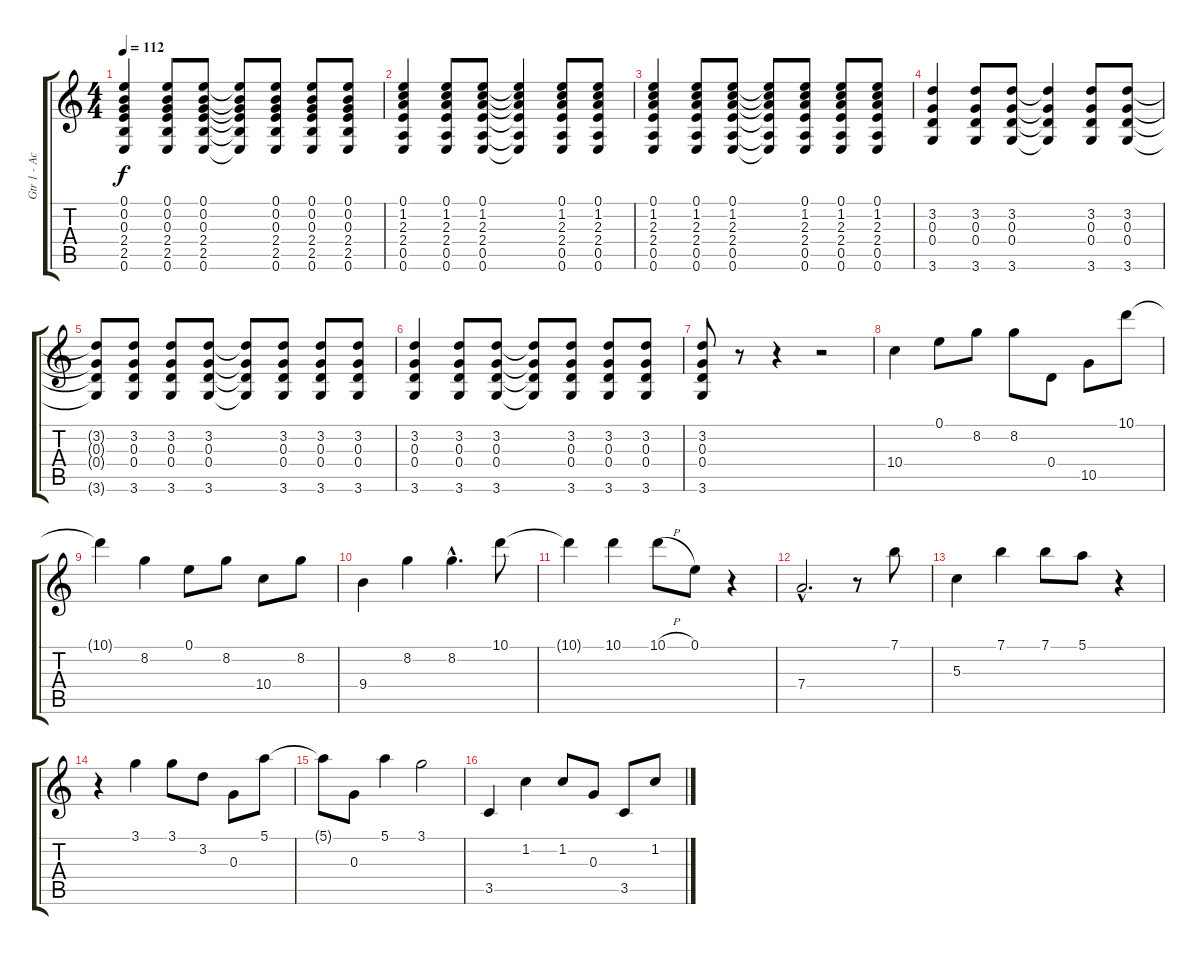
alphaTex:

\track ("Gtr 1 - Acoustic" "Gtr 1 - Ac") {instrument acousticguitarsteel}
\staff {score tabs}
\tuning (E4 B3 G3 D3 A2 E2) {hide}
\ts (4 4)
\tempo 112
\clef g2
\ks c
(0.1{t} 0.2{t} 0.3{t} 2.4{t} 2.5{t} 0.6{t}).4{dy f} (0.1 0.2 0.3 2.4 2.5 0.6).8 (0.1 0.2 0.3 2.4 2.5 0.6).8 (0.1{t} 0.2{t} 0.3{t} 2.4{t} 2.5{t} 0.6{t}).8 (0.1 0.2 0.3 2.4 2.5 0.6).8 (0.1 0.2 0.3 2.4 2.5 0.6).8 (0.1 0.2 0.3 2.4 2.5 0.6).8 |
(0.1 1.2 2.3 2.4 0.5 0.6).4 (0.1 1.2 2.3 2.4 0.5 0.6).8 (0.1 1.2 2.3 2.4 0.5 0.6).8 (0.1{t} 1.2{t} 2.3{t} 2.4{t} 0.5{t} 0.6{t}).4 (0.1 1.2 2.3 2.4 0.5 0.6).8 (0.1 1.2 2.3 2.4 0.5 0.6).8 |
(0.1 1.2 2.3 2.4 0.5 0.6).4 (0.1 1.2 2.3 2.4 0.5 0.6).8 (0.1 1.2 2.3 2.4 0.5 0.6).8 (0.1{t} 1.2{t} 2.3{t} 2.4{t} 0.5{t} 0.6{t}).8 (0.1 1.2 2.3 2.4 0.5 0.6).8 (0.1 1.2 2.3 2.4 0.5 0.6).8 (0.1 1.2 2.3 2.4 0.5 0.6).8 |
(3.2 0.3 0.4 3.6).4 (3.2 0.3 0.4 3.6).8 (3.2 0.3 0.4 3.6).8 (3.2{t} 0.3{t} 0.4{t} 3.6{t}).4 (3.2 0.3 0.4 3.6).8 (3.2 0.3 0.4 3.6).8 |
(3.2{t} 0.3{t} 0.4{t} 3.6{t}).8 (3.2 0.3 0.4 3.6).8 (3.2 0.3 0.4 3.6).8 (3.2 0.3 0.4 3.6).8 (3.2{t} 0.3{t} 0.4{t} 3.6{t}).8 (3.2 0.3 0.4 3.6).8 (3.2 0.3 0.4 3.6).8 (3.2 0.3 0.4 3.6).8 |
(3.2 0.3 0.4 3.6).4 (3.2 0.3 0.4 3.6).8 (3.2 0.3 0.4 3.6).8 (3.2{t} 0.3{t} 0.4{t} 3.6{t}).8 (3.2 0.3 0.4 3.6).8 (3.2 0.3 0.4 3.6).8 (3.2 0.3 0.4 3.6).8 |
(3.2 0.3 0.4 3.6).8 r.8 r.4 r.2 |
10.4.4 0.1.8 8.2.8 8.2.8 0.4.8 10.5.8 10.1.8 |
10.1{t}.4 8.2.4 0.1.8 8.2.8 10.4.8 8.2.8 |
9.4.4 8.2.4 8.2{hac}.4{d} 10.1.8 |
10.1{t}.4 10.1.4 10.1{h}.8 0.1.8 r.4 |
7.4{hac}.2{d} r.8 7.1.8 |
5.3.4 7.1.4 7.1.8 5.1.8 r.4 |
r.4 3.1.4 3.1.8 3.2.8 0.3.8 5.1.8 |
5.1{t}.8 0.3.8 5.1.4 3.1.2 |
3.5.4 1.2.4 1.2.8 0.3.8 3.5.8 1.2.8
